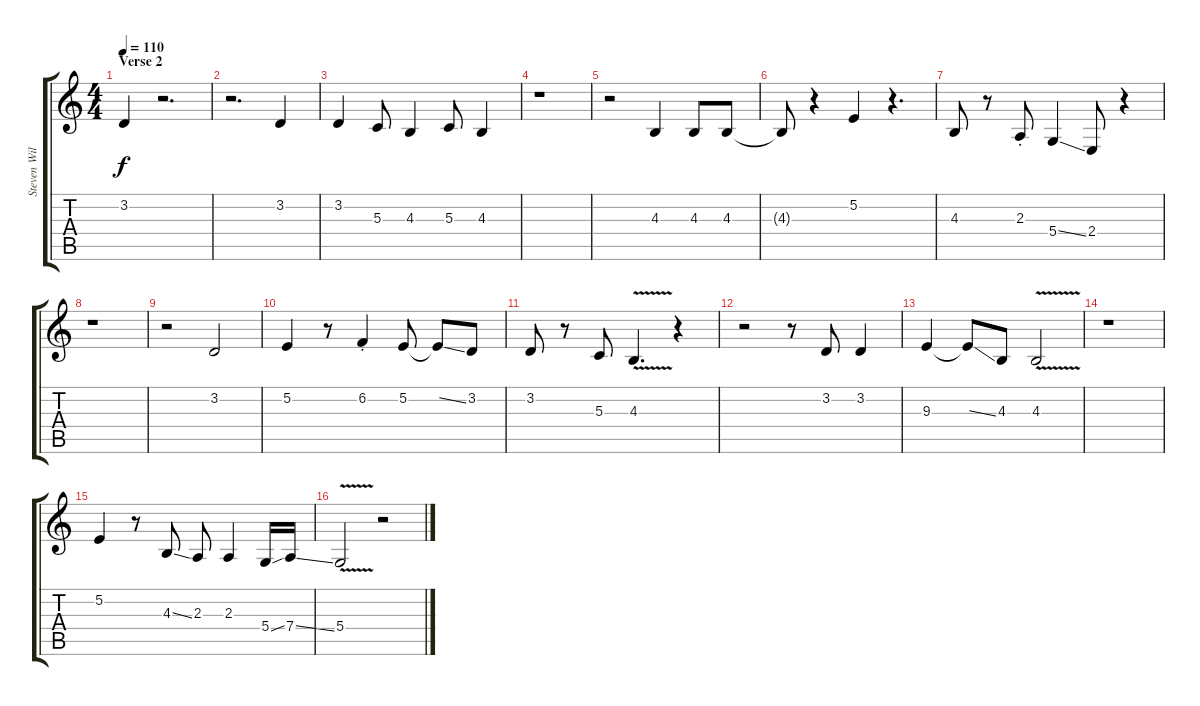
\track ("Steven Wilson - Vocals" "Steven Wil") {instrument flute}
\staff {score tabs}
\tuning (E4 B3 G3 D3 A2 E2) {hide}
\ts (4 4)
\section ("" "Verse 2")
\tempo 110
\clef g2
\ks c
3.2.4{dy f} r.2{d} |
r.2{d} 3.2.4 |
3.2.4 5.3.8 4.3.4 5.3.8 4.3.4 |
r.1 |
r.2 4.3.4 4.3.8 4.3.8 |
4.3{t}.8 r.4 5.2.4 r.4{d} |
4.3.8 r.8 2.3{st}.8 5.4{ss}.4 2.4.8 r.4 |
r.1 |
r.2 3.2.2 |
5.2.4 r.8 6.2{st}.4 5.2.8 5.2{ss t}.8 3.2.8 |
3.2.8 r.8 5.3.8 4.3{v}.4{d} r.4 |
r.2 r.8 3.2.8 3.2.4 |
9.3.4 9.3{ss t}.8 4.3.8 4.3{v}.2 |
r.1 |
5.2.4 r.8 4.3{ss}.8 2.3.8 2.3.4 5.4{ss}.16 7.4{ss}.16 |
5.4{v}.2 r.2
